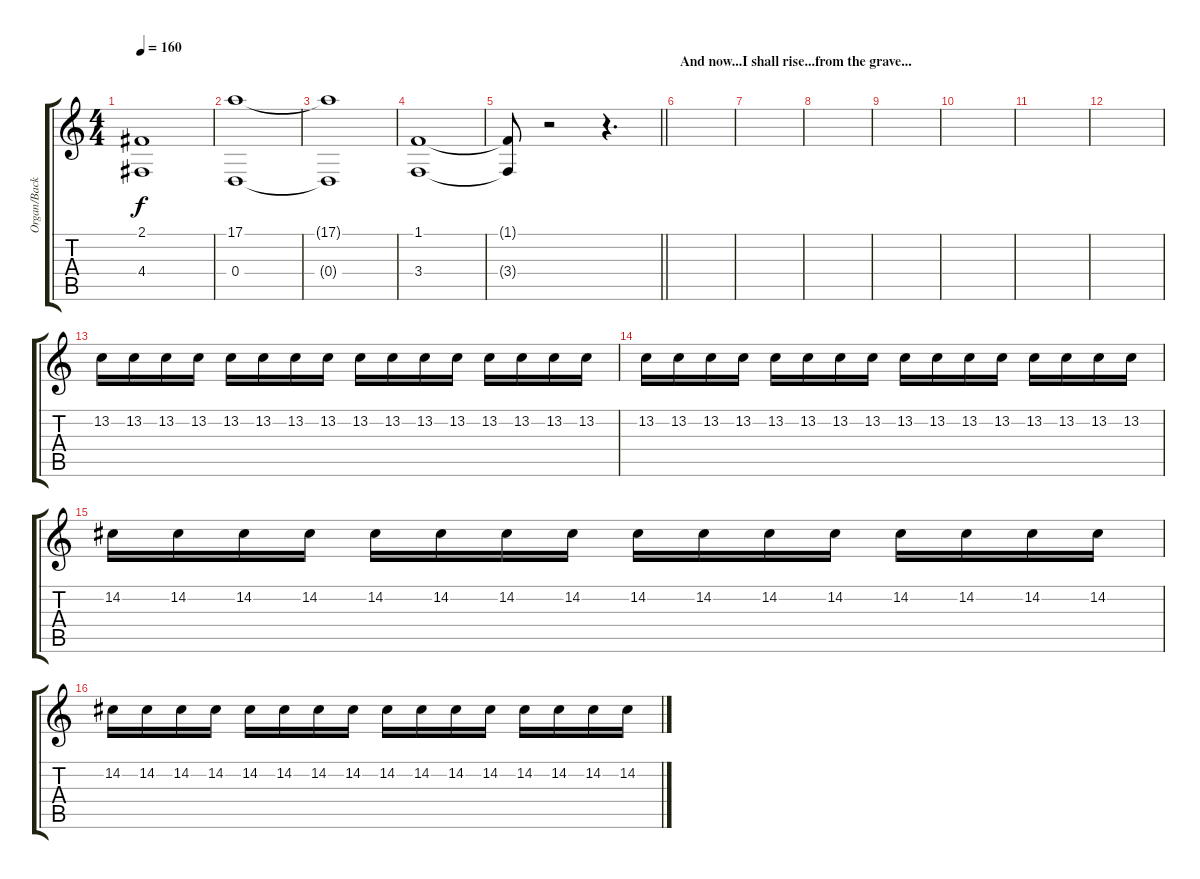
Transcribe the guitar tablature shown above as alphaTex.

\track ("Organ/Background Sounds" "Organ/Back") {instrument churchorgan}
\staff {score tabs}
\tuning (E4 B3 G3 D3 A2 E2) {hide}
\ts (4 4)
\tempo 160
\clef g2
\ks c
(2.1{t} 4.4{t}).1{dy f} |
(17.1 0.4).1 |
(17.1{t} 0.4{t}).1 |
(1.1 3.4).1 |
\barLineRight lightlight
(1.1{t} 3.4{t}).8 r.2 r.4{d} |
\section ("" "And now...I shall rise...from the grave...")
|
|
|
|
|
|
|
13.2.16{volume 9} 13.2.16 13.2.16 13.2.16 13.2.16 13.2.16 13.2.16 13.2.16 13.2.16 13.2.16 13.2.16 13.2.16 13.2.16 13.2.16 13.2.16 13.2.16 |
13.2.16 13.2.16 13.2.16 13.2.16 13.2.16 13.2.16 13.2.16 13.2.16 13.2.16 13.2.16 13.2.16 13.2.16 13.2.16 13.2.16 13.2.16 13.2.16 |
14.2.16 14.2.16 14.2.16 14.2.16 14.2.16 14.2.16 14.2.16 14.2.16 14.2.16 14.2.16 14.2.16 14.2.16 14.2.16 14.2.16 14.2.16 14.2.16 |
14.2.16 14.2.16 14.2.16 14.2.16 14.2.16 14.2.16 14.2.16 14.2.16 14.2.16 14.2.16 14.2.16 14.2.16 14.2.16 14.2.16 14.2.16 14.2.16
